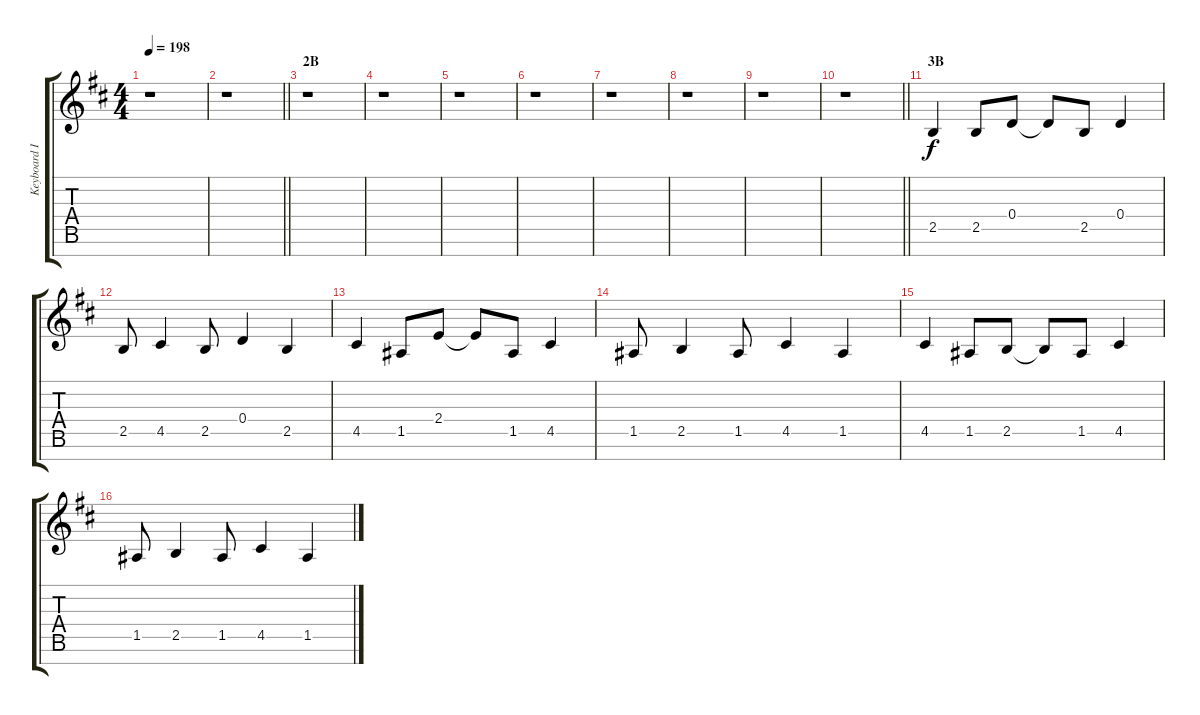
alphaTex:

\track ("Keyboard I" "Keyboard I") {instrument drawbarorgan}
\staff {score tabs}
\tuning (E5 B4 G4 D4 A3 E3 B2) {hide}
\ts (4 4)
\tempo 198
\clef g2
\ks d
r.1{dy f} |
\barLineRight lightlight
r.1 |
\section ("" "2B")
r.1 |
r.1 |
r.1 |
r.1 |
r.1 |
r.1 |
r.1 |
\barLineRight lightlight
r.1 |
\section ("" "3B")
2.5.4 2.5.8 0.4.8 0.4{t}.8 2.5.8 0.4.4 |
2.5.8 4.5.4 2.5.8 0.4.4 2.5.4 |
4.5.4 1.5.8 2.4.8 2.4{t}.8 1.5.8 4.5.4 |
1.5.8 2.5.4 1.5.8 4.5.4 1.5.4 |
4.5.4 1.5.8 2.5.8 2.5{t}.8 1.5.8 4.5.4 |
1.5.8 2.5.4 1.5.8 4.5.4 1.5.4
